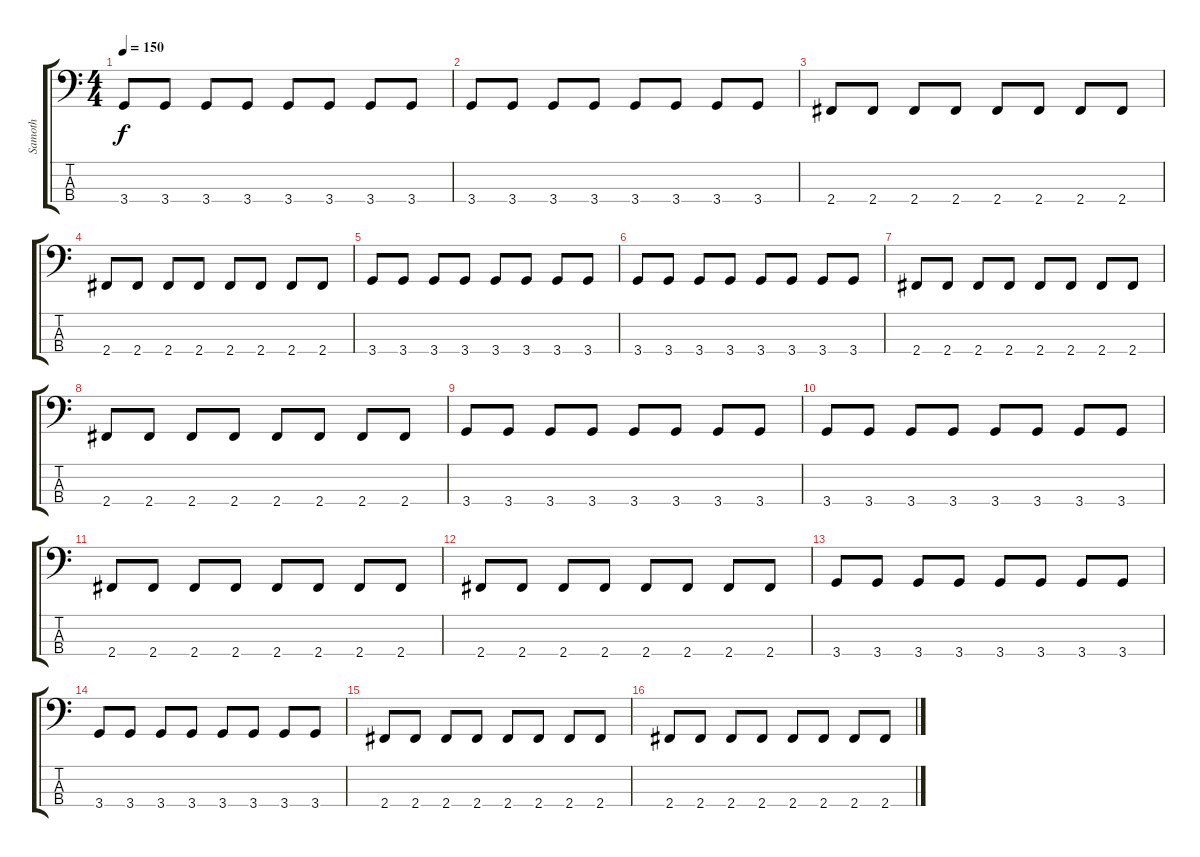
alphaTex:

\track ("Samoth" "Samoth") {instrument electricbassfinger}
\staff {score tabs}
\tuning (G2 D2 A1 E1) {hide}
\ts (4 4)
\tempo 150
\clef f4
\ks c
3.4.8{dy f} 3.4.8 3.4.8 3.4.8 3.4.8 3.4.8 3.4.8 3.4.8 |
3.4.8 3.4.8 3.4.8 3.4.8 3.4.8 3.4.8 3.4.8 3.4.8 |
2.4.8 2.4.8 2.4.8 2.4.8 2.4.8 2.4.8 2.4.8 2.4.8 |
2.4.8 2.4.8 2.4.8 2.4.8 2.4.8 2.4.8 2.4.8 2.4.8 |
3.4.8 3.4.8 3.4.8 3.4.8 3.4.8 3.4.8 3.4.8 3.4.8 |
3.4.8 3.4.8 3.4.8 3.4.8 3.4.8 3.4.8 3.4.8 3.4.8 |
2.4.8 2.4.8 2.4.8 2.4.8 2.4.8 2.4.8 2.4.8 2.4.8 |
2.4.8 2.4.8 2.4.8 2.4.8 2.4.8 2.4.8 2.4.8 2.4.8 |
3.4.8 3.4.8 3.4.8 3.4.8 3.4.8 3.4.8 3.4.8 3.4.8 |
3.4.8 3.4.8 3.4.8 3.4.8 3.4.8 3.4.8 3.4.8 3.4.8 |
2.4.8 2.4.8 2.4.8 2.4.8 2.4.8 2.4.8 2.4.8 2.4.8 |
2.4.8 2.4.8 2.4.8 2.4.8 2.4.8 2.4.8 2.4.8 2.4.8 |
3.4.8 3.4.8 3.4.8 3.4.8 3.4.8 3.4.8 3.4.8 3.4.8 |
3.4.8 3.4.8 3.4.8 3.4.8 3.4.8 3.4.8 3.4.8 3.4.8 |
2.4.8 2.4.8 2.4.8 2.4.8 2.4.8 2.4.8 2.4.8 2.4.8 |
2.4.8 2.4.8 2.4.8 2.4.8 2.4.8 2.4.8 2.4.8 2.4.8
